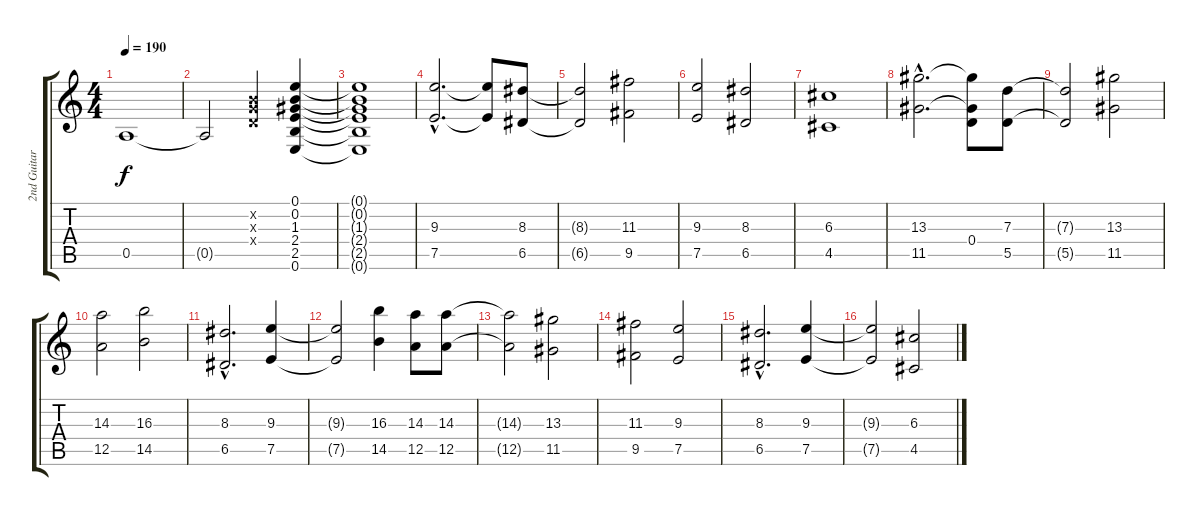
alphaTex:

\track ("2nd Guitar" "2nd Guitar") {instrument distortionguitar}
\staff {score tabs}
\tuning (E4 B3 G3 D3 A2 E2) {hide}
\ts (4 4)
\tempo 190
\clef g2
\ks c
0.5{t}.1{dy f} |
0.5{t}.2 (0.2{x} 0.3{x} 0.4{x}).4 (0.1 0.2 1.3 2.4 2.5 0.6).4 |
(0.1{t} 0.2{t} 1.3{t} 2.4{t} 2.5{t} 0.6{t}).1 |
(9.3{hac} 7.5{hac}).2{d} (9.3{t} 7.5{t}).8 (8.3 6.5).8 |
(8.3{t} 6.5{t}).2 (11.3 9.5).2 |
(9.3 7.5).2 (8.3 6.5).2 |
(6.3 4.5).1 |
(13.3{hac} 11.5{hac}).2{d} (13.3{t} 0.4 11.5{t}).8 (7.3 5.5).8 |
(7.3{t} 5.5{t}).2 (13.3 11.5).2 |
(14.3 12.5).2 (16.3 14.5).2 |
(8.3{hac} 6.5{hac}).2{d} (9.3 7.5).4 |
(9.3{t} 7.5{t}).2 (16.3 14.5).4 (14.3 12.5).8 (14.3 12.5).8 |
(14.3{t} 12.5{t}).2 (13.3 11.5).2 |
(11.3 9.5).2 (9.3 7.5).2 |
(8.3{hac} 6.5{hac}).2{d} (9.3 7.5).4 |
(9.3{t} 7.5{t}).2 (6.3 4.5).2
